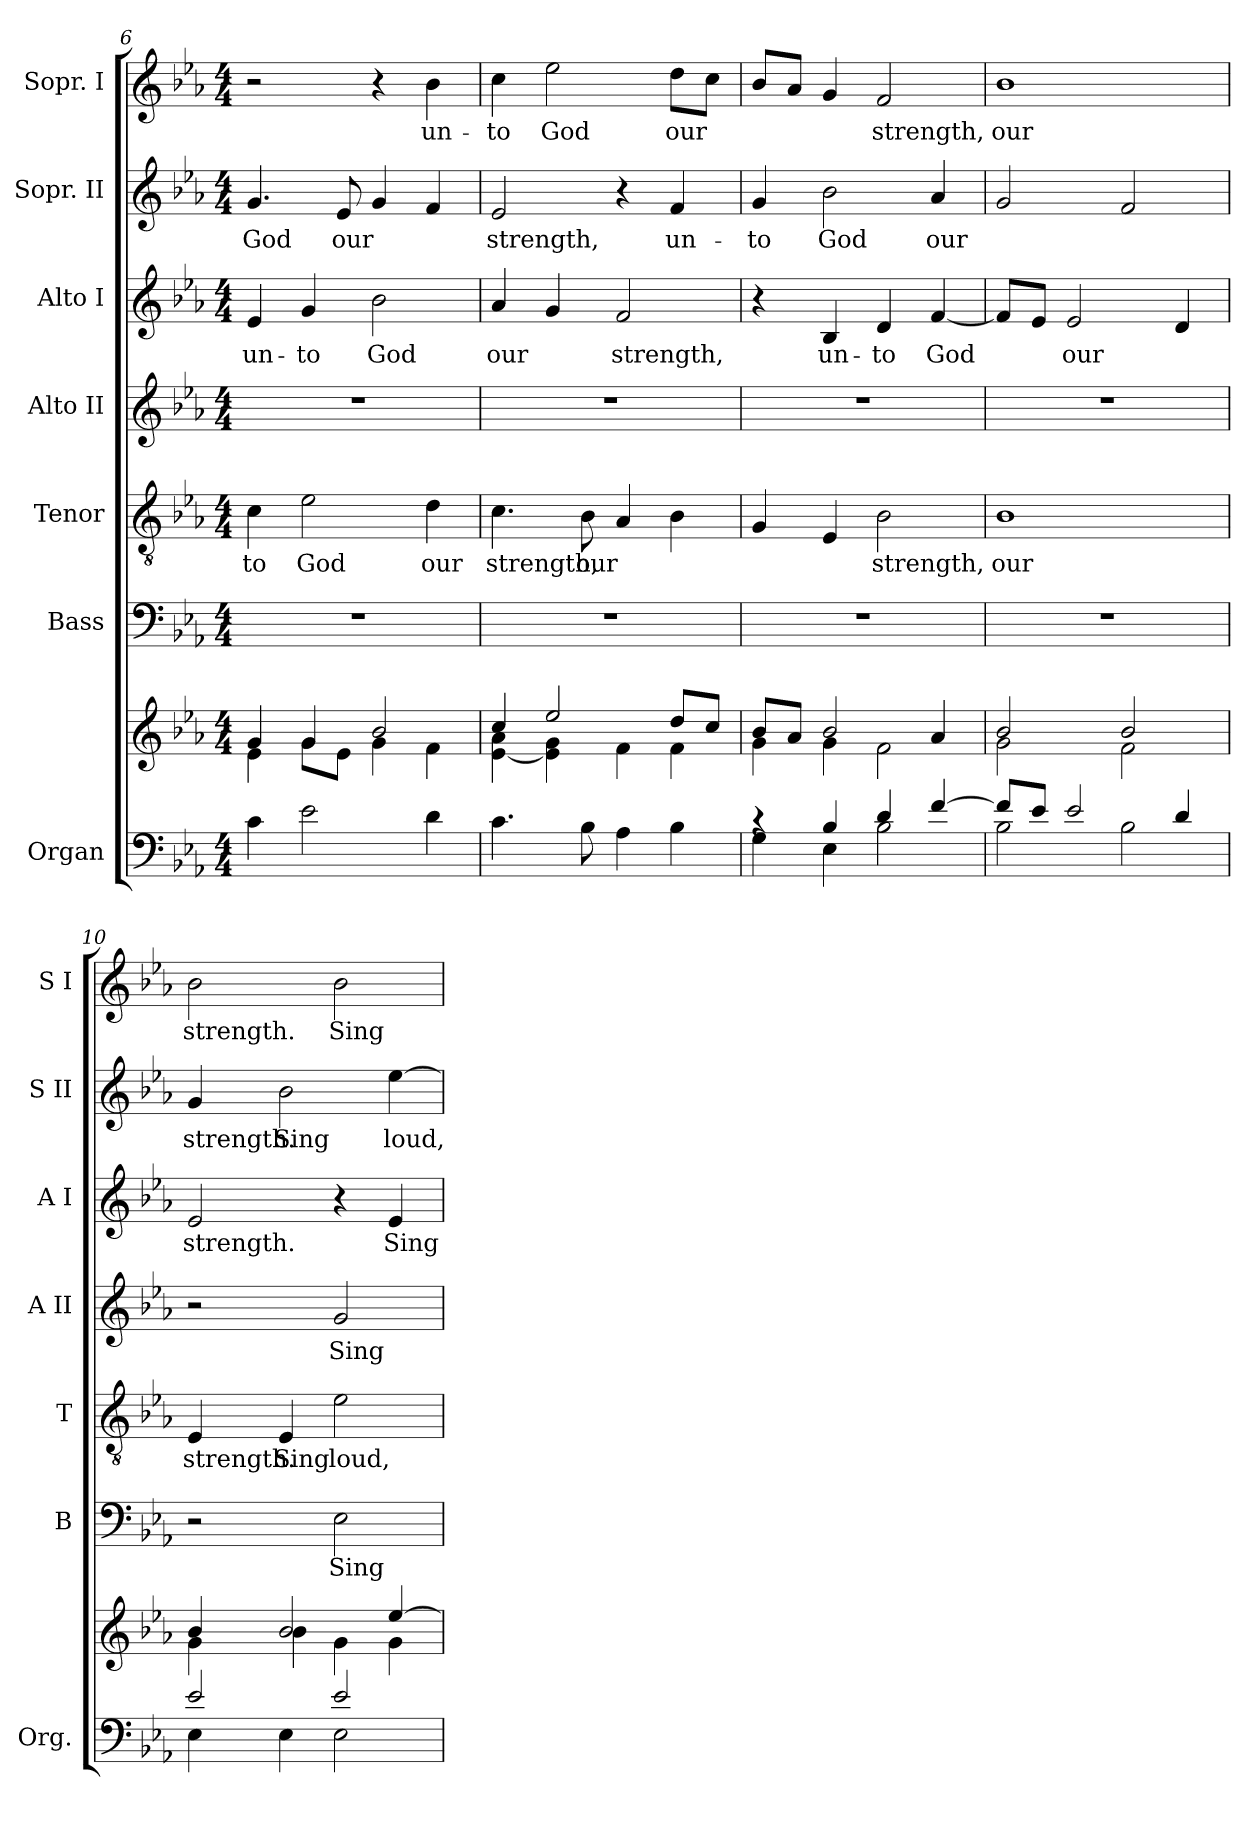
**kern	**kern	**kern	**text	**kern	**text	**kern	**text	**kern	**text	**kern	**text	**kern	**text
*part7	*part7	*part6	*part6	*part5	*part5	*part4	*part4	*part3	*part3	*part2	*part2	*part1	*part1
*staff8	*staff7	*staff6	*staff6	*staff5	*staff5	*staff4	*staff4	*staff3	*staff3	*staff2	*staff2	*staff1	*staff1
*I"Organ	*	*I"Bass	*	*I"Tenor	*	*I"Alto II	*	*I"Alto I	*	*I"Sopr. II	*	*I"Sopr. I	*
*I'Org.	*	*I'B	*	*I'T	*	*I'A II	*	*I'A I	*	*I'S II	*	*I'S I	*
*clefF4	*clefG2	*clefF4	*	*clefGv2	*	*clefG2	*	*clefG2	*	*clefG2	*	*clefG2	*
*k[b-e-a-]	*k[b-e-a-]	*k[b-e-a-]	*	*k[b-e-a-]	*	*k[b-e-a-]	*	*k[b-e-a-]	*	*k[b-e-a-]	*	*k[b-e-a-]	*
*E-:	*E-:	*E-:	*	*E-:	*	*E-:	*	*E-:	*	*E-:	*	*E-:	*
*M4/4	*M4/4	*M4/4	*	*M4/4	*	*M4/4	*	*M4/4	*	*M4/4	*	*M4/4	*
=6	=6	=6	=6	=6	=6	=6	=6	=6	=6	=6	=6	=6	=6
*	*^	*	*	*	*	*	*	*	*	*	*	*	*
4c!\	4g!/	4e-!\	1r	.	4c\	-to	1r	.	4e-/	un-	4.g/	God	2r	.
2e-!\	4g!/	8g!\L	.	.	2e-\	God	.	.	4g/	-to	.	.	.	.
.	.	8e-!\J	.	.	.	.	.	.	.	.	8e-/	our	.	.
.	2b-!/	4g!\	.	.	.	.	.	.	2b-\	God	4g/	.	4r	.
4d!\	.	4f!\	.	.	4d\	our	.	.	.	.	4f/	.	4b-\	un-
=7	=7	=7	=7	=7	=7	=7	=7	=7	=7	=7	=7	=7	=7	=7
4.c!\	4cc!/	[<4e-!\ 4a-!\	1r	.	4.c\	strength,	1r	.	4a-/	our	2e-/	strength,	4cc\	-to
.	2ee-!/	4e-!\] 4g!\	.	.	.	.	.	.	4g/	.	.	.	2ee-\	God
8B-!\	.	.	.	.	8B-\	our	.	.	.	.	.	.	.	.
4A-!\	.	4f!\	.	.	4A-/	.	.	.	2f/	strength,	4r	.	.	.
4B-!\	8dd!/L	4f!\	.	.	4B-\	.	.	.	.	.	4f/	un-	8dd\L	our
.	8cc!/J	.	.	.	.	.	.	.	.	.	.	.	8cc\J	.
=8	=8	=8	=8	=8	=8	=8	=8	=8	=8	=8	=8	=8	=8	=8
*^	*	*	*	*	*	*	*	*	*	*	*	*	*	*
4rc	4G!\	8b-!/L	4g!\	1r	.	4G/	.	1r	.	4r	.	4g/	-to	8b-/L	.
.	.	8a-!/J	.	.	.	.	.	.	.	.	.	.	.	8a-/J	.
4B-!/	4E-!\	2b-!/	4g!\	.	.	4E-/	.	.	.	4B-/	un-	2b-\	God	4g/	.
4d!/	2B-!\	.	2f!\	.	.	2B-\	strength,	.	.	4d/	-to	.	.	2f/	strength,
[>4f!/	.	4a-!/	.	.	.	.	.	.	.	[4f/	God	4a-/	our	.	.
=9	=9	=9	=9	=9	=9	=9	=9	=9	=9	=9	=9	=9	=9	=9	=9
8f!/L]	2B-!\	2b-!/	2g!\	1r	.	1B-	our	1r	.	8f/L]	.	2g/	.	1b-	our
8e-!/J	.	.	.	.	.	.	.	.	.	8e-/J	.	.	.	.	.
2e-!/	.	.	.	.	.	.	.	.	.	2e-/	our	.	.	.	.
.	2B-!\	2b-!/	2f!\	.	.	.	.	.	.	.	.	2f/	.	.	.
4d!/	.	.	.	.	.	.	.	.	.	4d/	.	.	.	.	.
!!LO:PB:g=z
=10	=10	=10	=10	=10	=10	=10	=10	=10	=10	=10	=10	=10	=10	=10	=10
2e-!/	4E-!\	4b-!/	4g!\	2r	.	4E-/	strength.	2r	.	2e-/	strength.	4g/	strength.	2b-\	strength.
.	4E-!\	2b-!/	4b-!\	.	.	4E-/	Sing	.	.	.	.	2b-\	Sing	.	.
2e-!/	2E-!\	.	4g!\	2E-\	Sing	2e-\	loud,	2g/	Sing	4r	.	.	.	2b-\	Sing
.	.	[>4ee-!/	4g!\	.	.	.	.	.	.	4e-/	Sing	[4ee-\	loud,	.	.
*v	*v	*	*	*	*	*	*	*	*	*	*	*	*	*	*
*	*v	*v	*	*	*	*	*	*	*	*	*	*	*	*
=	=	=	=	=	=	=	=	=	=	=	=	=	=
*-	*-	*-	*-	*-	*-	*-	*-	*-	*-	*-	*-	*-	*-
